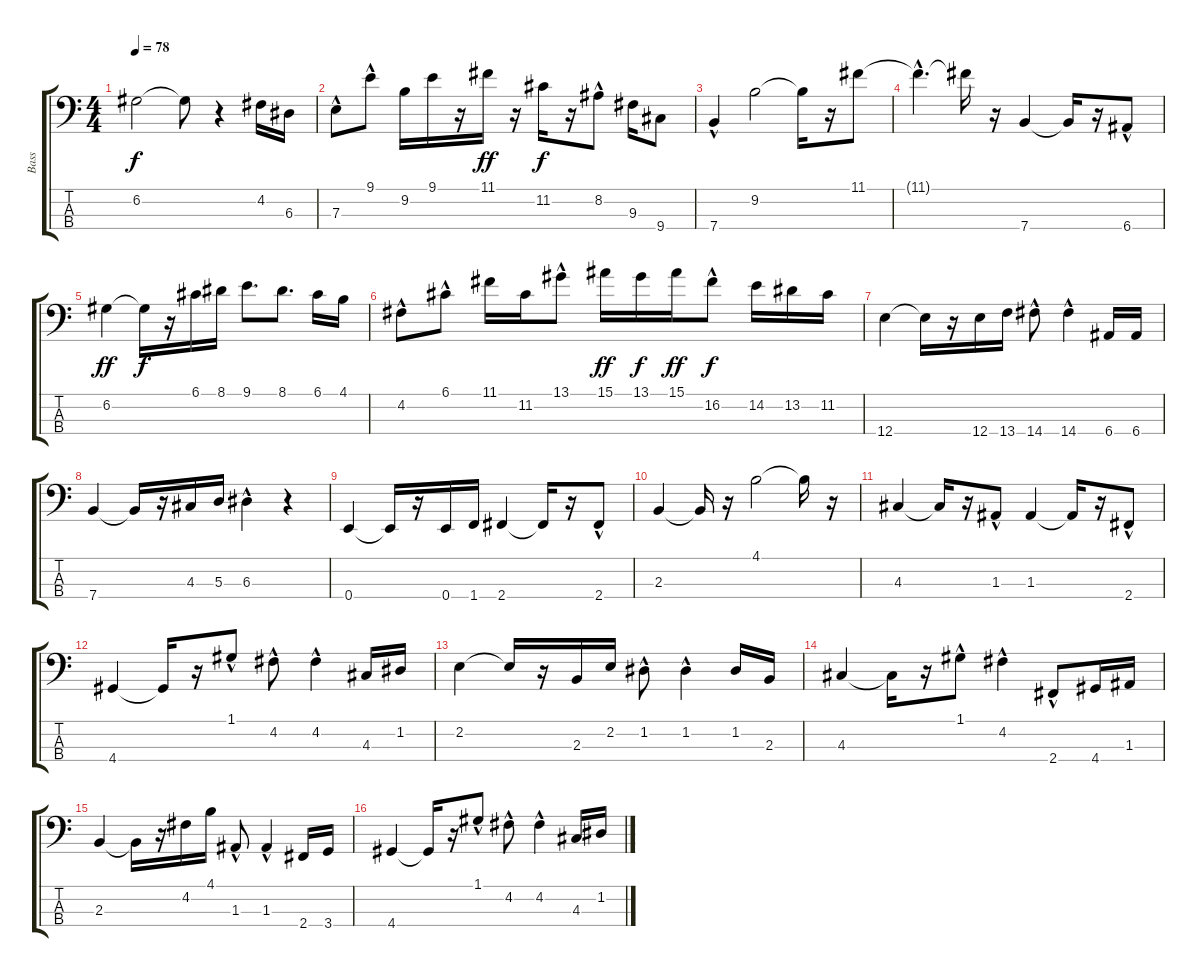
\track ("Bass" "Bass") {instrument fretlessbass}
\staff {score tabs}
\tuning (G2 D2 A1 E1) {hide}
\ts (4 4)
\tempo 78
\clef f4
\ks c
6.2.2{dy f} 6.2{t}.8 r.4 4.2.16 6.3.16 |
7.3{hac}.8 9.1{hac}.8 9.2.16 9.1.16 r.16 11.1.16{dy ff} r.16 11.2.16{dy f} r.16 8.2{hac}.8 9.3.16 9.4.8 |
7.4{hac}.4 9.2.2 9.2{t}.16 r.16 11.1.8 |
11.1{hac t}.4{d} 11.1{t}.16 r.16 7.4.4 7.4{t}.16 r.16 6.4{hac}.8 |
6.2.4{dy ff} 6.2{t}.16{dy f} r.16 6.1.16 8.1.16 9.1.8{d} 8.1.8{d} 6.1.16 4.1.16 |
4.2{hac}.8 6.1{hac}.8 11.1.16 11.2.16 13.1{hac}.8 15.1.16{dy ff} 13.1.16{dy f} 15.1.16{dy ff} 16.2{hac}.8{dy f} 14.2.16 13.2.16 11.2.16 |
12.4.4 12.4{t}.16 r.16 12.4.16 13.4.16 14.4{hac}.8 14.4{hac}.4 6.4.16 6.4.16 |
7.4.4 7.4{t}.16 r.16 4.3.16 5.3.16 6.3{hac}.4 r.4 |
0.4.4 0.4{t}.16 r.16 0.4.16 1.4.16 2.4.4 2.4{t}.16 r.16 2.4{hac}.8 |
2.3.4 2.3{t}.16 r.16 4.1.2 4.1{t}.16 r.16 |
4.3.4 4.3{t}.16 r.16 1.3{hac}.8 1.3.4 1.3{t}.16 r.16 2.4{hac}.8 |
4.4.4 4.4{t}.16 r.16 1.1{hac}.8 4.2{hac}.8 4.2{hac}.4 4.3.16 1.2.16 |
2.2.4 2.2{t}.16 r.16 2.3.16 2.2.16 1.2{hac}.8 1.2{hac}.4 1.2.16 2.3.16 |
4.3.4 4.3{t}.16 r.16 1.1{hac}.8 4.2{hac}.4 2.4{hac}.8 4.4.16 1.3.16 |
2.3.4 2.3{t}.16 r.16 4.2.16 4.1.16 1.3{hac}.8 1.3{hac}.4 2.4.16 3.4.16 |
4.4.4 4.4{t}.16 r.16 1.1{hac}.8 4.2{hac}.8 4.2{hac}.4 4.3.16 1.2.16
